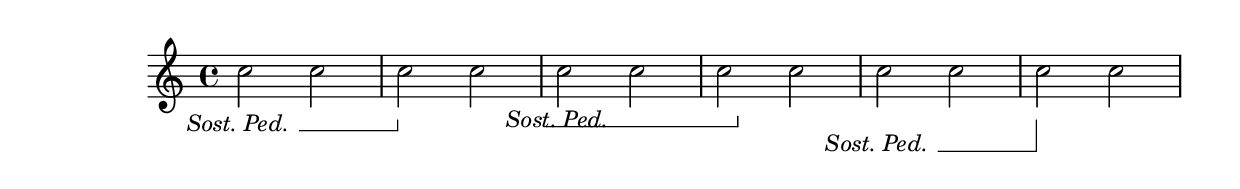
%% DO NOT EDIT this file manually; it is automatically
%% generated from LSR http://lsr.dsi.unimi.it
%% Make any changes in LSR itself, or in Documentation/snippets/new/ ,
%% and then run scripts/auxiliar/makelsr.py
%%
%% This file is in the public domain.
\version "2.17.15"

\header {
  lsrtags = "keyboards, tweaks-and-overrides"

  texidoc = "
The appearance of pedal brackets may be altered in different ways.

"
  doctitle = "Fine-tuning pedal brackets"
} % begin verbatim


\paper { ragged-right = ##f }
\relative c'' {
  c2\sostenutoOn c
  c2\sostenutoOff c
  \once \override Staff.PianoPedalBracket.shorten-pair = #'(-7 . -2)
  c2\sostenutoOn c
  c2\sostenutoOff c
  \once \override Staff.PianoPedalBracket.edge-height = #'(0 . 3)
  c2\sostenutoOn c
  c2\sostenutoOff c
}
